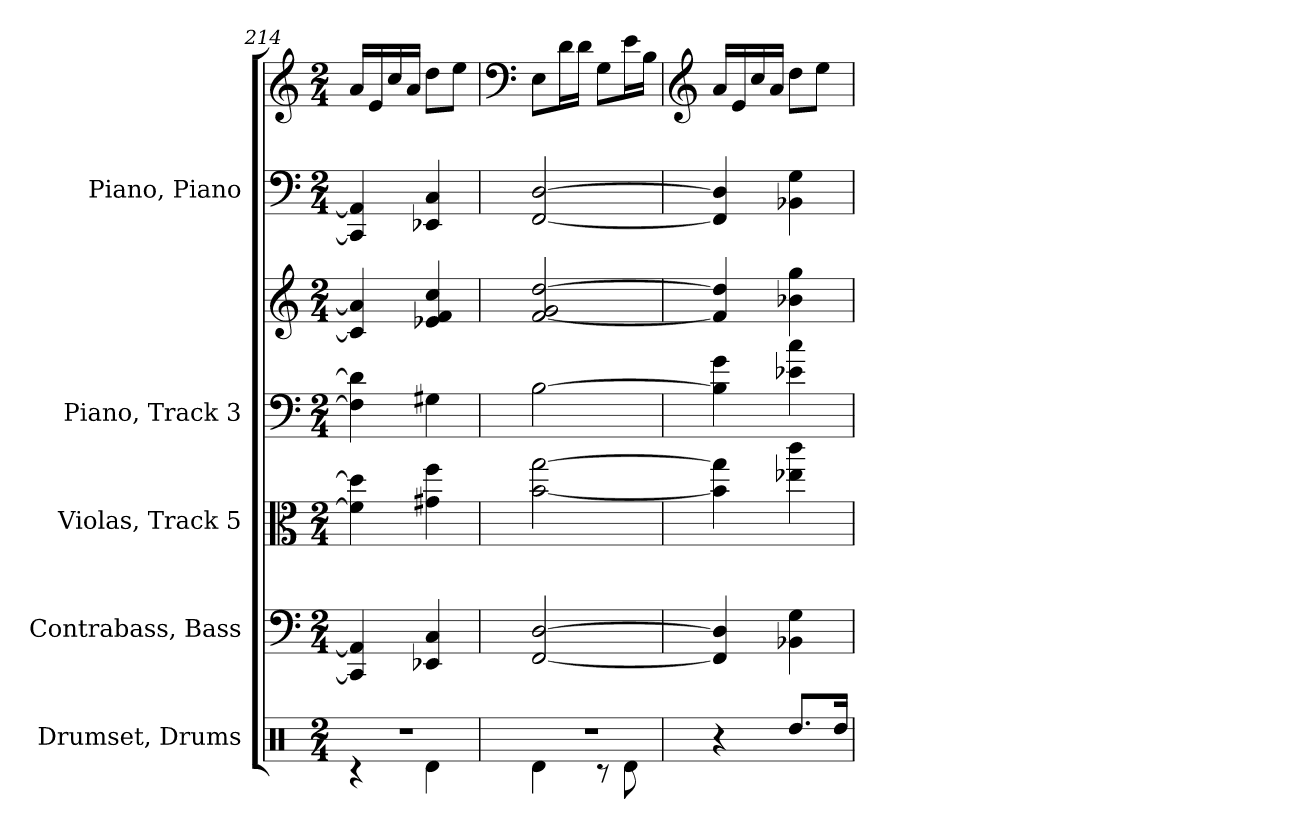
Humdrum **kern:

**kern	**kern	**kern	**kern	**kern	**kern	**kern
*part5	*part4	*part3	*part2	*part2	*part1	*part1
*staff7	*staff6	*staff5	*staff4	*staff3	*staff2	*staff1
*I"Drumset, Drums	*I"Contrabass, Bass	*I"Violas, Track  5	*I"Piano, Track  3	*	*I"Piano, Piano	*
*I'D. Set	*I'Cb.	*I'Vlas.	*I'Pno.	*	*I'Pno.	*
*clefX	*clefF4	*clefC3	*clefF4	*clefG2	*clefF4	*clefG2
*	*ITrd7c12	*	*	*	*	*
*k[]	*k[]	*k[]	*k[]	*k[]	*k[]	*k[]
*M2/4	*M2/4	*M2/4	*M2/4	*M2/4	*M2/4	*M2/4
=214	=214	=214	=214	=214	=214	=214
*^	*	*	*	*	*	*
2r	4r	4CCC/] 4AAA/]	4f\] 4dd\]	4F\] 4d\]	4c/] 4a/]	4CC/] 4AA/]	16a/LL
.	.	.	.	.	.	.	16e/
.	.	.	.	.	.	.	16cc/
.	.	.	.	.	.	.	16a/JJ
.	4Rd\	4EEE-X/ 4CC/	4g#X\ 4ff\	4G#X\	4e-X/ 4f/ 4cc/	4EE-X/ 4C/	8dd\L
.	.	.	.	.	.	.	8ee\J
=215	=215	=215	=215	=215	=215	=215	=215
*	*	*	*	*	*	*	*clefF4
2r	4Rd\	[2FFF/ [2DD/	[2b\ [2gg\	[2B\	[2f/ 2g/ [2dd/	[2FF/ [2D/	8E\L
.	.	.	.	.	.	.	16d\L
.	.	.	.	.	.	.	16d\JJ
.	8r	.	.	.	.	.	8G\L
.	8Rd\	.	.	.	.	.	16e\L
.	.	.	.	.	.	.	16B\JJ
*v	*v	*	*	*	*	*	*
!!LO:LB:g=z
=216	=216	=216	=216	=216	=216	=216
*	*	*	*	*	*	*clefG2
4r	4FFF/] 4DD/]	4b\] 4gg\]	4B\] 4g\	4f/] 4dd/]	4FF/] 4D/]	16a/LL
.	.	.	.	.	.	16e/
.	.	.	.	.	.	16cc/
.	.	.	.	.	.	16a/JJ
8.Rdd/L	4BBB-X\ 4GG\	4ee-X\ 4ccc\	4e-X\ 4cc\	4b-X\ 4gg\	4BB-X\ 4G\	8dd\L
.	.	.	.	.	.	8ee\J
16Rdd/Jk	.	.	.	.	.	.
=	=	=	=	=	=	=
*-	*-	*-	*-	*-	*-	*-
